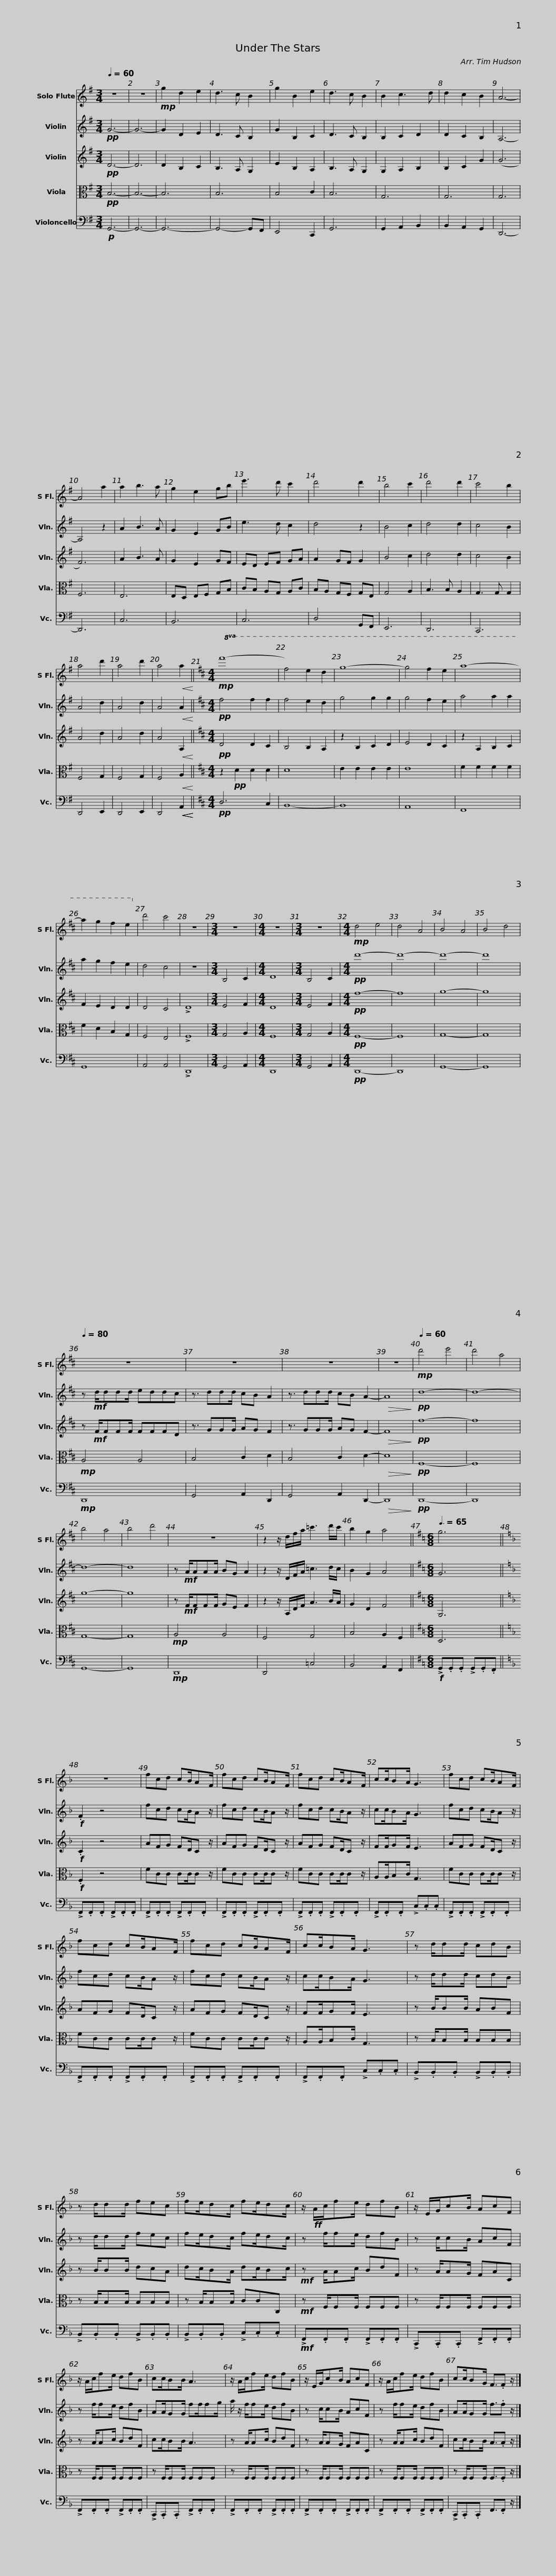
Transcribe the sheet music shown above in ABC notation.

X:1
%%score 1 2 3 4 5
L:1/8
Q:1/4=60
M:3/4
I:linebreak $
K:G
V:1 treble
V:2 treble
V:3 treble
V:4 alto
V:5 bass
V:1
 z6 | z6 |!mp! g2 d2 e2 | d3 c B2 | g2 B2 e2 | %5
 d3 c B2 | B2 c3 d | d2 c2 B2 | A6- | A4 a2 |$ %10
 a2 b3 a | g2 e2 gb | e'3 d' c'2 | d'4 d'2 | b4 c'2 | %15
 d'4 d'2 | c'4 b2 | a4 d'2 | a4 d'2 |$ a4!<(! a2!<)! || %20
[K:D][M:4/4]!mp!!8va(! f'8- | f'4 e'2 d'2 | g'8- | g'4 f'2 e'2 | a'8- | %25
 a'2 g'2 f'2 e'2!8va)! | d'4 c'4 | z8 |$[M:3/4] z6 |[M:4/4] z8 | %30
[M:3/4] z6 |[M:4/4]!mp! d4 e4 | d4 A4 | B4 A4 | B4 d4 | %35
[Q:1/4=80] z8 | z8 |$ z8 | z8 |[Q:1/4=60]!mp! d'4 e'4 | %40
 d'4 a4 | b4 a4 | b4 d'4 | z8 | z2 z/ d/f/a/ =c'3 d'/c'/ |$ %45
 b2 g2 a4 ||[K:G][M:6/8][Q:3/8=65] g6 ||[K:F] z6 | fcd cB/AF/ | fcd cB/AF/ |$ %50
 fcd cB/AF/ | cc/BA/ G3 | fcd cB/AF/ | fcd cB/AF/ | fcd cB/AF/ |$ %55
 cc/BA/ G3 | z d/dd/ cdB | z d/dd/ fec | fe/dc/ fe/dc/ | z/!ff! A/c/fe/ dfB |$ %60
 z/ E/G/cB/ AcF | z/ A/c/fe/ dfB | cc/BB/ A3 | z/ A/c/fe/ dfB |$ z/ E/G/cB/ AcF | %65
 z/ A/c/fe/ dfB | cc/BG/ F3/2.F z/ |] %67
V:2
!pp! G6- | G6- | G2 D2 E2 | D3 C B,2 | G2 B,2 C2 | %5
 D3 C B,2 | B,2 C2 D2 | D2 C2 B,2 | A,6- | A,4 z2 |$ %10
 A2 B3 A | G2 E2 GB | e3 d c2 | d4 z2 | B4 c2 | %15
 d4 d2 | c4 B2 | A4 d2 | A4 d2 |$ A4!<(! A2!<)! || %20
[K:D][M:4/4]!pp! f4 f2 f2 | f4 e2 d2 | g4 g2 g2 | g4 f2 e2 | a4 a2 a2 | %25
 a2 g2 f2 e2 | d4 c4 | z8 |$[M:3/4] B,4 C2 |[M:4/4] D8 | %30
[M:3/4] B,4 C2 |[M:4/4]!pp! d'8- | d'8- | d'8- | d'8 | %35
 z!mf! d/ddd/ eddc | z3/2 ddd/ cB A2 |$ z3/2 ddd/ cB A2- |!>(! A8!>)! |!pp! d8- | %40
 d8- | d8- | d8 | z!mf! A/AAA/ BG A2 | z2 z/ D/F/A/ =c3 d/c/ |$ %45
 B2 G2 A4 ||[K:G][M:6/8] G6 ||[K:F]!f! .F2 z4 | fcd cB/A z/ | fcd cB/A z/ |$ %50
 fcd cB/A z/ | cc/BA/ G3 | fcd cB/A z/ | fcd cB/A z/ | fcd cB/A z/ |$ %55
 cc/BA/ G3 | z d/dd/ cdB | z d/dd/ fec | fe/dc/ fe/dc/ | z f/fe/ dfB |$ %60
 z c/cB/ AcF | z f/fe/ dfB | AA/GG/ ff/fg/ | a/ z/ f/fe/ dfB |$ z c/cB/ AcF | %65
 z f/fe/ dfB | AA/GG/ f3/2.f z/ |] %67
V:3
!pp! D6- | D6 | D2 B,2 C2 | B,3 A, G,2 | E2 B,2 A,2 | %5
 B,3 A, G,2 | G,2 A,2 B,2 | B,2 C2 G2 | (G6 | F6) |$ %10
 A2 B3 A | G2 E2 GF | ED EF GA | A2 GF G2 | B4 c2 | %15
 d4 d2 | c4 B2 | A4 d2 | A4 d2 |$ A4!<(! A,2!<)! || %20
[K:D][M:4/4]!pp! D4 D2 C2 | B,4 B,2 A,2 | z2 B,2 C2 D2 | E4 D2 C2 | z2 A,2 B,2 C2 | %25
 F2 E2 D2 D2 | D4 C4 | !>!D8 |$[M:3/4] E4 F2 |[M:4/4] D8 | %30
[M:3/4] E4 F2 |[M:4/4]!pp! f8- | f8 | g8- | g8 | %35
 z!mf! F/FFF/ FFFD | z3/2 GGG/ AG F2 |$ z3/2 GGG/ AG F2- |!>(! F8!>)! |!pp! f8- | %40
 f8 | g8- | g8 | z!mf! F/FFF/ GE F2 | z2 z/ A,/D/F/ A3 B/A/ |$ %45
 G2 D2 F4 ||[K:G][M:6/8] G,6 ||[K:F]!f! .C2 z4 | AFG FD/C z/ | AFG FD/C z/ |$ %50
 AFG FD/C z/ | FF/GF/ E3 | AFG FD/C z/ | AFG FD/C z/ | AFG FD/C z/ |$ %55
 FF/GF/ E3 | z B/BB/ ABF | z B/BB/ dcA | dc/BA/ dc/Bc/ |!mf! z A/Ac/ BdF |$ %60
 z A/AG/ FAC | z A/Ac/ BdF | cc/BB/ A3 | z A/Ac/ BdF |$ z A/AG/ FAC | %65
 z A/Ac/ BdF | cc/BB/ A3/2.A z/ |] %67
V:4
!pp! B,6- | B,6- | B,6 | B,6 | B,4 C2 | %5
 B,6 | G,6 | G,6 | G,6 | F,6 |$ %10
 E,6 | E,D, E,F, G,B, | CB, A,G, A,C | B,A, G,F, G,E, | G,4 A,2 | %15
 B,3 B, A,2 | G,3 G, G,2 | F,4 G,2 | F,4 G,2 |$ F,4!<(! A,2!<)! || %20
[K:D][M:4/4] z2!pp! D2 D2 D2 | D8 | E2 E2 E2 E2 | E8 | F2 F2 F2 F2 | %25
 F2 D2 B,2 G,2 | F,4 E,4 | !>!F,8 |$[M:3/4] G,4 A,2 |[M:4/4] F,8 | %30
[M:3/4] G,4 A,2 |[M:4/4]!pp! F,8- | F,8 | G,8- | G,8 | %35
!mp! A,4 A,4 | B,4 C2 D2 |$ B,4 C2 D2- |!>(! D8!>)! |!pp! F,8- | %40
 F,8 | G,8- | G,8 |!mp! A,4 A,4 | F,4 G,4 |$ %45
 B,4 A,2 F,2 ||[K:G][M:6/8] D,6 ||[K:F]!f! .F,2 z4 | FCC CC/C z/ | FCC CC/C z/ |$ %50
 FCC CC/C z/ | A,A,/B,C/ G,3 | FCC CC/C z/ | FCC CC/C z/ | FCC CC/C z/ |$ %55
 A,A,/B,C/ G,3 | z B,/B,B,/ B,B,B, | z B,/B,B,/ B,B,B, | z B,/B,B,/ CCC, |!mf! z F,/F,F,/ F,F,F, |$ %60
 z F,/F,F,/ F,F,F, | z F,/F,F,/ F,F,F, | z F,/F,F,/ F,F,F, | z F,/F,F,/ F,F,F, |$ z F,/F,F,/ F,F,F, | %65
 z F,/F,F,/ F,F,F, | z F,/F,F,/ F,3/2.F, z/ |] %67
V:5
!p! G,,6- | G,,6- | G,,6- | G,,4- G,,F,, | E,,4 C,,2 | %5
 G,,6 | G,,2 A,,2 B,,2 | B,,2 A,,2 G,,2 | D,,6- | D,,6 |$ %10
 C,6 | B,,6 | C,6 | D,4 G,,F,, | E,,6 | %15
 D,,6 | C,,6 | D,,4 E,,2 | D,,4 E,,2 |$ D,,4!<(!!<(!!<(! A,,2!<)!!<)!!<)! || %20
[K:D][M:4/4]!pp! D,6 C,2 | B,,8- | B,,8 | A,,8 | F,,8 | %25
 G,,8 | A,,4 A,,4 | !>!D,,8 |$[M:3/4] G,,4 A,,2 |[M:4/4] D,,8 | %30
[M:3/4] G,,4 A,,2 |[M:4/4]!pp! D,,8- | D,,8 | G,,8- | G,,8 | %35
!mp! D,,8 | G,,4 A,,2 D,,2 |$ G,,4 A,,2 D,,2- |!>(! D,,8!>)! |!pp! D,,8- | %40
 D,,8 | G,,8- | G,,8 |!mp! D,,8 | D,,4 =C,4 |$ %45
 B,,4 A,,2 F,,2 ||[K:G][M:6/8]!f! !>!G,,.G,,.G,, !>!G,,.G,,.F,, ||[K:F] !>!F,,.F,,.F,, !>!F,,.F,,.F,, | !>!F,,.F,,.F,, !>!F,,.F,,.F,, | !>!F,,.F,,.F,, !>!F,,.F,,.F,, |$ %50
 !>!F,,.F,,.F,, !>!F,,.F,,.F,, | !>!F,,.F,,.F,, !>!C,.C,.C, | !>!F,,.F,,.F,, !>!F,,.F,,.F,, | !>!F,,.F,,.F,, !>!F,,.F,,.F,, | !>!F,,.F,,.F,, !>!F,,.F,,.F,, |$ %55
 !>!F,,.F,,.F,, !>!C,.C,.C, | !>!B,,.B,,.B,, !>!B,,.B,,.B,, | !>!B,,.B,,.B,, !>!B,,.B,,.B,, | !>!B,,.B,,.B,, !>!C,.C,.C, |!mf! !>!F,,.F,,.F,, !>!F,,.F,,.F,, |$ %60
 !>!C,,.C,,.C,, !>!F,,.F,,.F,, | !>!F,,.F,,.F,, !>!F,,.F,,.F,, | !>!C,,.C,,.C,, !>!F,,.F,,.F,, | !>!F,,.F,,.F,, !>!F,,.F,,.F,, |$ !>!F,,.F,,.F,, !>!F,,.F,,.F,, | %65
 !>!F,,.F,,.F,, !>!F,,.F,,.F,, | !>!C,,.C,,.C,, F,,3/2.F,, z/ |] %67
